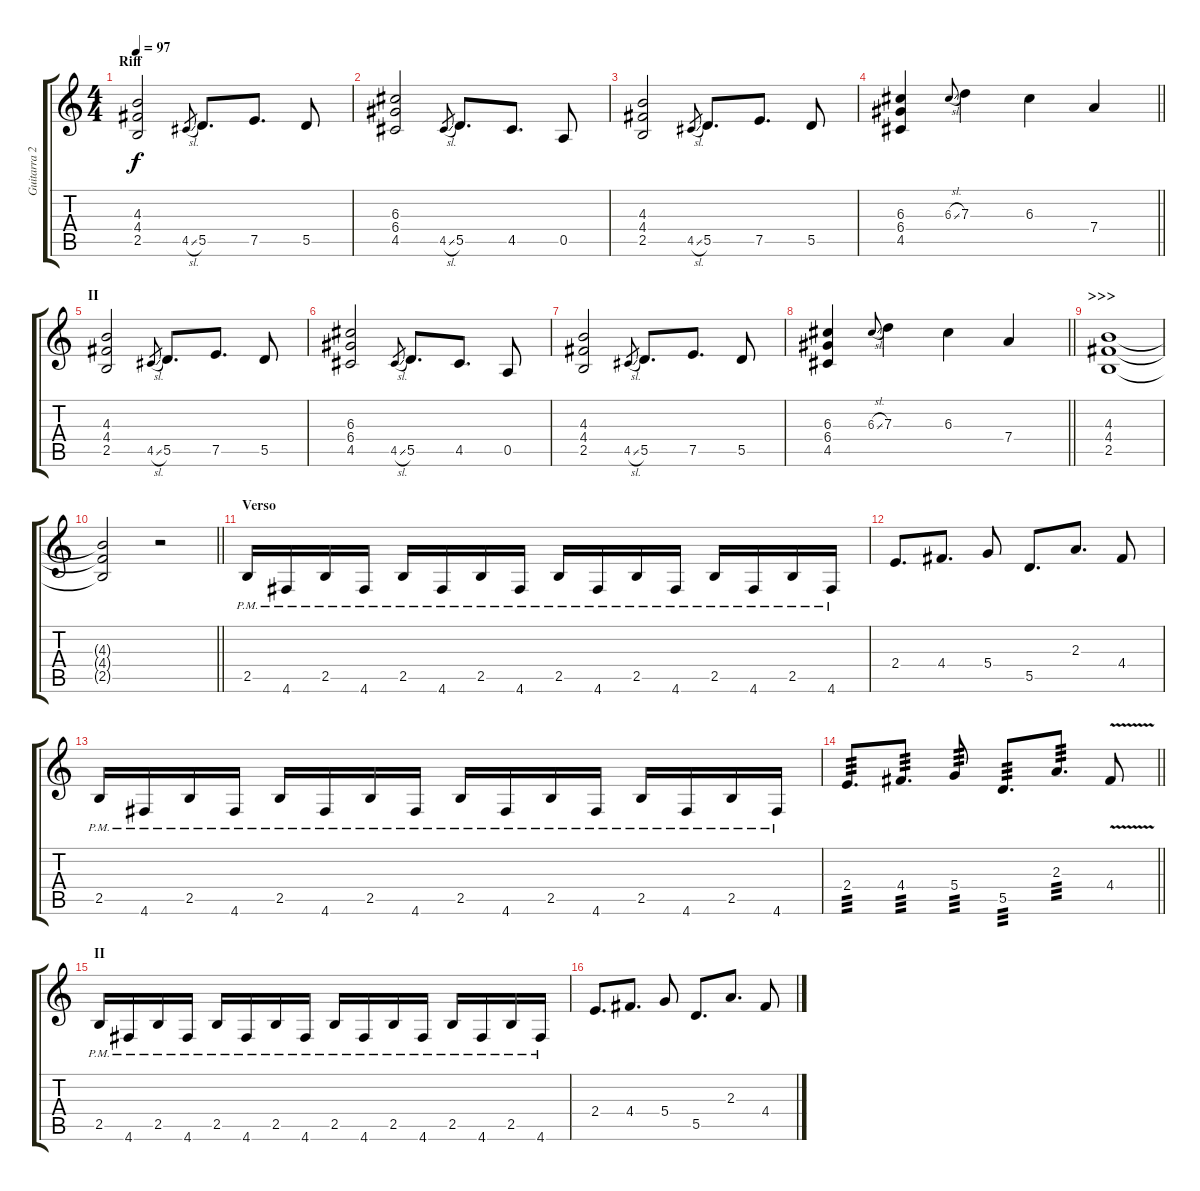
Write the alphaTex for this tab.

\track ("Guitarra 2" "Guitarra 2") {instrument distortionguitar}
\staff {score tabs}
\tuning (E4 B3 G3 D3 A2 D2) {hide}
\ts (4 4)
\section ("" "Riff")
\tempo 97
\clef g2
\ks c
(4.3 4.4 2.5).2{dy f} 4.5{sl}.8{gr} 5.5.8{d} 7.5.8{d} 5.5.8 |
(6.3 6.4 4.5).2 4.5{sl}.8{gr} 5.5.8{d} 4.5.8{d} 0.5.8 |
(4.3 4.4 2.5).2 4.5{sl}.8{gr} 5.5.8{d} 7.5.8{d} 5.5.8 |
\barLineRight lightlight
(6.3 6.4 4.5).4 6.3{sl}.8{gr onbeat} 7.3.4 6.3.4 7.4.4 |
\section ("" "II")
(4.3 4.4 2.5).2 4.5{sl}.8{gr} 5.5.8{d} 7.5.8{d} 5.5.8 |
(6.3 6.4 4.5).2 4.5{sl}.8{gr} 5.5.8{d} 4.5.8{d} 0.5.8 |
(4.3 4.4 2.5).2 4.5{sl}.8{gr} 5.5.8{d} 7.5.8{d} 5.5.8 |
\barLineRight lightlight
(6.3 6.4 4.5).4 6.3{sl}.8{gr onbeat} 7.3.4 6.3.4 7.4.4 |
\section ("" ">>>")
(4.3 4.4 2.5).1 |
\barLineRight lightlight
(4.3{t} 4.4{t} 2.5{t}).2 r.2 |
\section ("" "Verso")
2.5{pm}.16 4.6{pm}.16 2.5{pm}.16 4.6{pm}.16 2.5{pm}.16 4.6{pm}.16 2.5{pm}.16 4.6{pm}.16 2.5{pm}.16 4.6{pm}.16 2.5{pm}.16 4.6{pm}.16 2.5{pm}.16 4.6{pm}.16 2.5{pm}.16 4.6{pm}.16 |
2.4.8{d} 4.4.8{d} 5.4.8 5.5.8{d} 2.3.8{d} 4.4.8 |
2.5{pm}.16 4.6{pm}.16 2.5{pm}.16 4.6{pm}.16 2.5{pm}.16 4.6{pm}.16 2.5{pm}.16 4.6{pm}.16 2.5{pm}.16 4.6{pm}.16 2.5{pm}.16 4.6{pm}.16 2.5{pm}.16 4.6{pm}.16 2.5{pm}.16 4.6{pm}.16 |
\barLineRight lightlight
2.4.8{d tp 3} 4.4.8{d tp 3} 5.4.8{tp 3} 5.5.8{d tp 3} 2.3.8{d tp 3} 4.4{v}.8 |
\section ("" "II")
2.5{pm}.16 4.6{pm}.16 2.5{pm}.16 4.6{pm}.16 2.5{pm}.16 4.6{pm}.16 2.5{pm}.16 4.6{pm}.16 2.5{pm}.16 4.6{pm}.16 2.5{pm}.16 4.6{pm}.16 2.5{pm}.16 4.6{pm}.16 2.5{pm}.16 4.6{pm}.16 |
2.4.8{d} 4.4.8{d} 5.4.8 5.5.8{d} 2.3.8{d} 4.4.8
